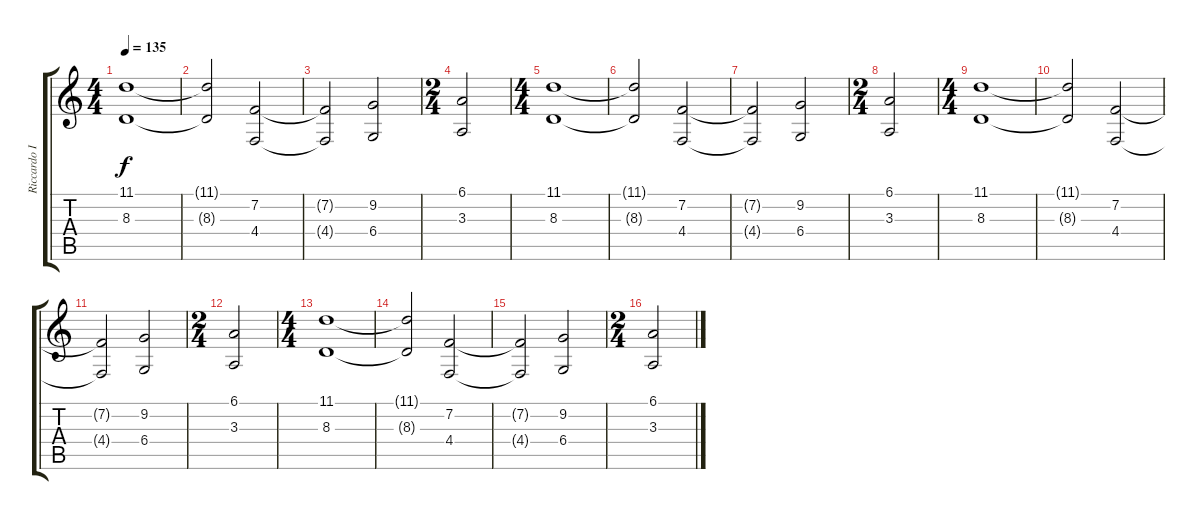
\track ("Riccardo Iacono" "Riccardo I") {instrument tremolostrings}
\staff {score tabs}
\tuning (Eb4 Bb3 Gb3 Db3 Ab2 Eb2) {hide}
\ts (4 4)
\tempo 135
\clef g2
\ks c
(11.1 8.3).1{dy f instrument tremolostrings} |
(11.1{t} 8.3{t}).2 (7.2 4.4).2 |
(7.2{t} 4.4{t}).2 (9.2 6.4).2 |
\ts (2 4)
(6.1 3.3).2 |
\ts (4 4)
(11.1 8.3).1 |
(11.1{t} 8.3{t}).2 (7.2 4.4).2 |
(7.2{t} 4.4{t}).2 (9.2 6.4).2 |
\ts (2 4)
(6.1 3.3).2 |
\ts (4 4)
(11.1 8.3).1 |
(11.1{t} 8.3{t}).2 (7.2 4.4).2 |
(7.2{t} 4.4{t}).2 (9.2 6.4).2 |
\ts (2 4)
(6.1 3.3).2 |
\ts (4 4)
(11.1 8.3).1 |
(11.1{t} 8.3{t}).2 (7.2 4.4).2 |
(7.2{t} 4.4{t}).2 (9.2 6.4).2 |
\ts (2 4)
(6.1 3.3).2
